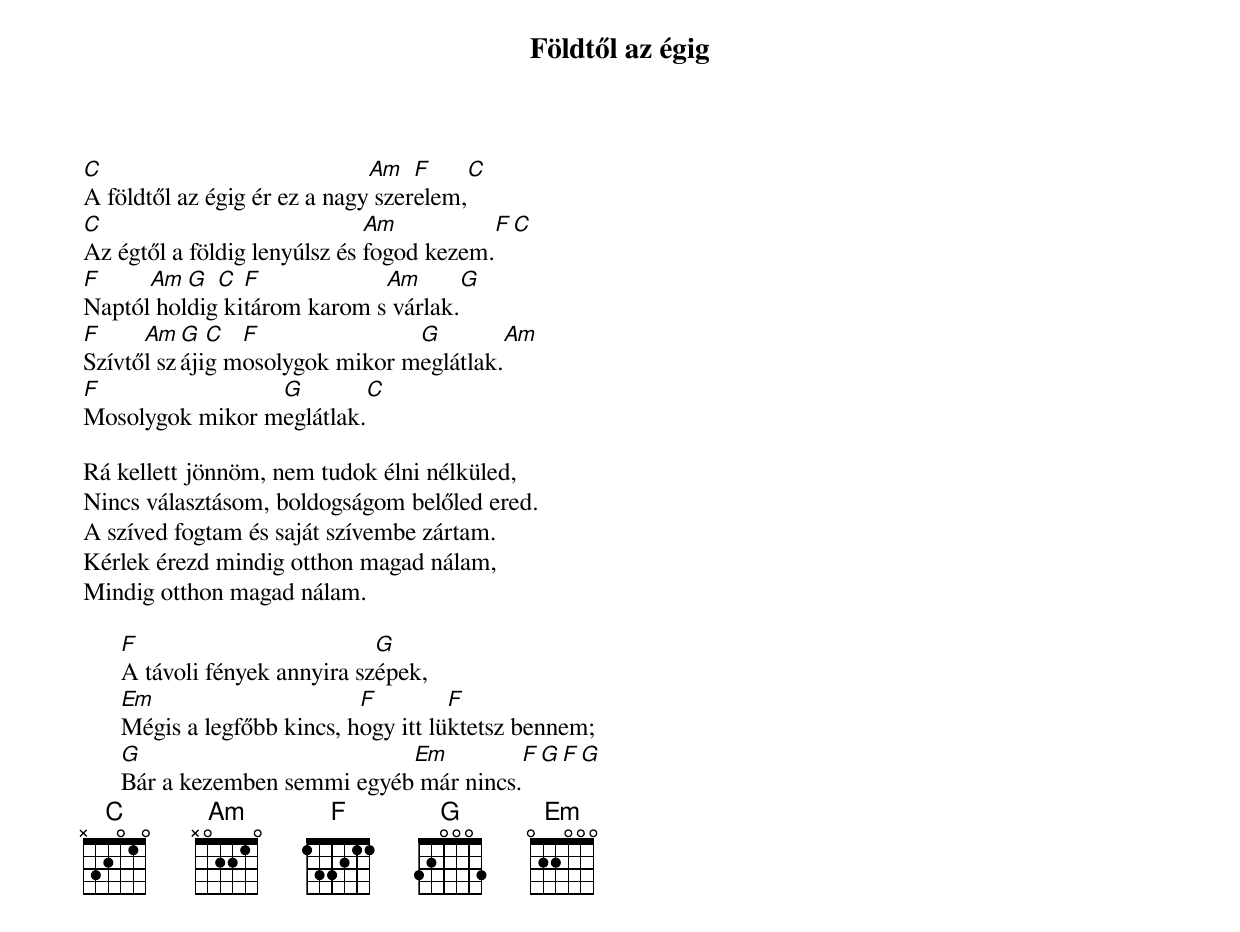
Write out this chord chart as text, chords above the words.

{title: Földtől az égig}
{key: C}
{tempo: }
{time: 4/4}
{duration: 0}


C                             Am   F               C
A földtől az égig ér ez a nagy szerelem,
C                             Am          F           C
Az égtől a földig lenyúlsz és fogod kezem.
F     Am  G  C  F            Am            G
Naptól holdig kitárom karom s várlak.
F     Am  G  C  F               G                 Am
Szívtől szájig mosolygok mikor meglátlak.
F                G                   C
Mosolygok mikor meglátlak.

Rá kellett jönnöm, nem tudok élni nélküled,
Nincs választásom, boldogságom belőled ered.
A szíved fogtam és saját szívembe zártam.
Kérlek érezd mindig otthon magad nálam,
Mindig otthon magad nálam.

      F                         G
      A távoli fények annyira szépek,
      Em                      F         F
      Mégis a legfőbb kincs, hogy itt lüktetsz bennem;
      G                         Em                          F          G        F         G
      Bár a kezemben semmi egyéb már nincs.
